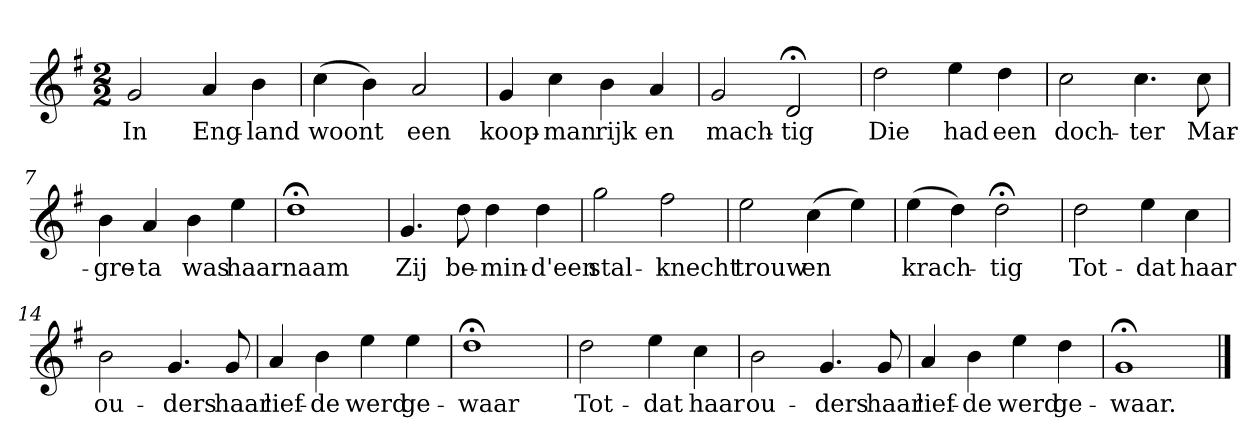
**kern	**text
*part1	*part1
*staff1	*staff1
*k[f#]	*
*G:	*
*M2/2	*
*MM120	*
=1	=1
2g	In
4a	Eng-
4b	-land
=2	=2
(4cc	woont
4b)	.
2a	een
=3	=3
4g	koop-
4cc	-man
4b	rijk
4a	en
=4	=4
2g	mach-
2d;<	-tig
=5	=5
2dd	Die
4ee	had
4dd	een
=6	=6
2cc	doch-
4.cc	-ter
8cc	Mar-
=7	=7
4b	-gre-
4a	-ta
4b	was
4ee	haar
=8	=8
1dd;<	naam
=9	=9
4.g	Zij
8dd	be-
4dd	-min-
4dd	-d'een
=10	=10
2gg	stal-
2ff#	-knecht
=11	=11
2ee	trouw
(4cc	en
4ee)	.
=12	=12
(4ee	krach-
4dd)	.
2dd;<	-tig
=13	=13
2dd	Tot-
4ee	-dat
4cc	haar
=14	=14
2b	ou-
4.g	-ders
8g	haar
=15	=15
4a	lief-
4b	-de
4ee	werd
4ee	ge-
=16	=16
1dd;<	-waar
=17	=17
2dd	Tot-
4ee	-dat
4cc	haar
=18	=18
2b	ou-
4.g	-ders
8g	haar
=19	=19
4a	lief-
4b	-de
4ee	werd
4dd	ge-
=20	=20
1g;<	-waar.
==	==
*-	*-
